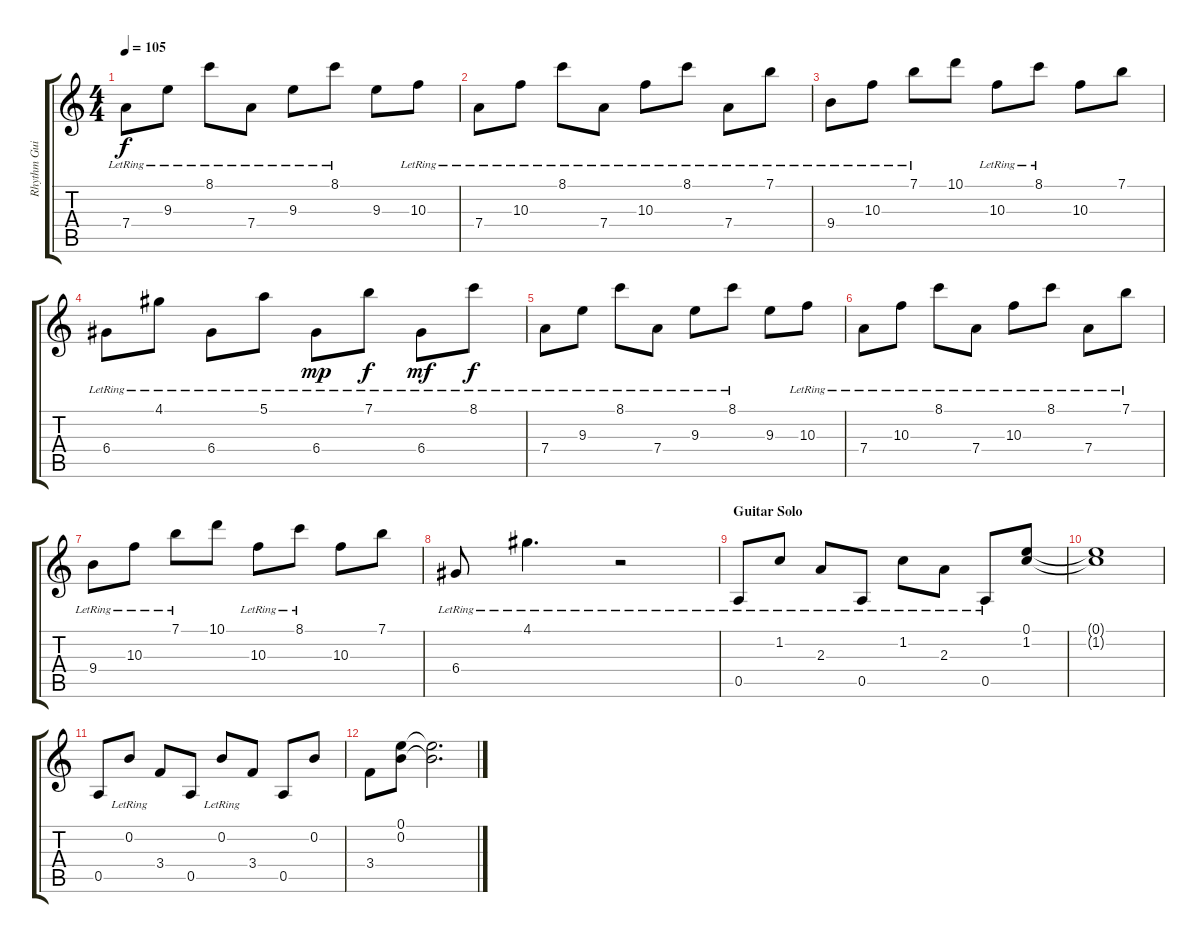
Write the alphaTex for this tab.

\track ("Rhythm Guitar" "Rhythm Gui") {instrument electricguitarclean}
\staff {score tabs}
\tuning (E4 B3 G3 D3 A2 E2) {hide}
\ts (4 4)
\tempo 105
\clef g2
\ks c
7.4{lr}.8{dy f} 9.3{lr}.8 8.1{lr}.8 7.4{lr}.8 9.3{lr}.8 8.1{lr}.8 9.3.8 10.3{lr}.8 |
7.4{lr}.8 10.3{lr}.8 8.1{lr}.8 7.4{lr}.8 10.3{lr}.8 8.1{lr}.8 7.4{lr}.8 7.1{lr}.8 |
9.4{lr}.8 10.3{lr}.8 7.1{lr}.8 10.1.8 10.3{lr}.8 8.1{lr}.8 10.3.8 7.1.8 |
6.4{lr}.8 4.1{lr}.8 6.4{lr}.8 5.1{lr}.8 6.4{lr}.8{dy mp} 7.1{lr}.8{dy f} 6.4{lr}.8{dy mf} 8.1{lr}.8{dy f} |
7.4{lr}.8 9.3{lr}.8 8.1{lr}.8 7.4{lr}.8 9.3{lr}.8 8.1{lr}.8 9.3.8 10.3{lr}.8 |
7.4{lr}.8 10.3{lr}.8 8.1{lr}.8 7.4{lr}.8 10.3{lr}.8 8.1{lr}.8 7.4{lr}.8 7.1{lr}.8 |
9.4{lr}.8 10.3{lr}.8 7.1{lr}.8 10.1.8 10.3{lr}.8 8.1{lr}.8 10.3.8 7.1.8 |
6.4{lr}.8 4.1{lr}.4{d} r.2 |
\section ("" "Guitar Solo")
0.5{lr}.8 1.2{lr}.8 2.3{lr}.8 0.5{lr}.8 1.2{lr}.8 2.3{lr}.8 0.5{lr}.8 (0.1 1.2).8 |
(0.1{t} 1.2{t}).1 |
0.5.8 0.2{lr}.8 3.4.8 0.5.8 0.2{lr}.8 3.4.8 0.5.8 0.2.8 |
3.4.8 (0.1 0.2).8 (0.1{t} 0.2{t}).2{d}
